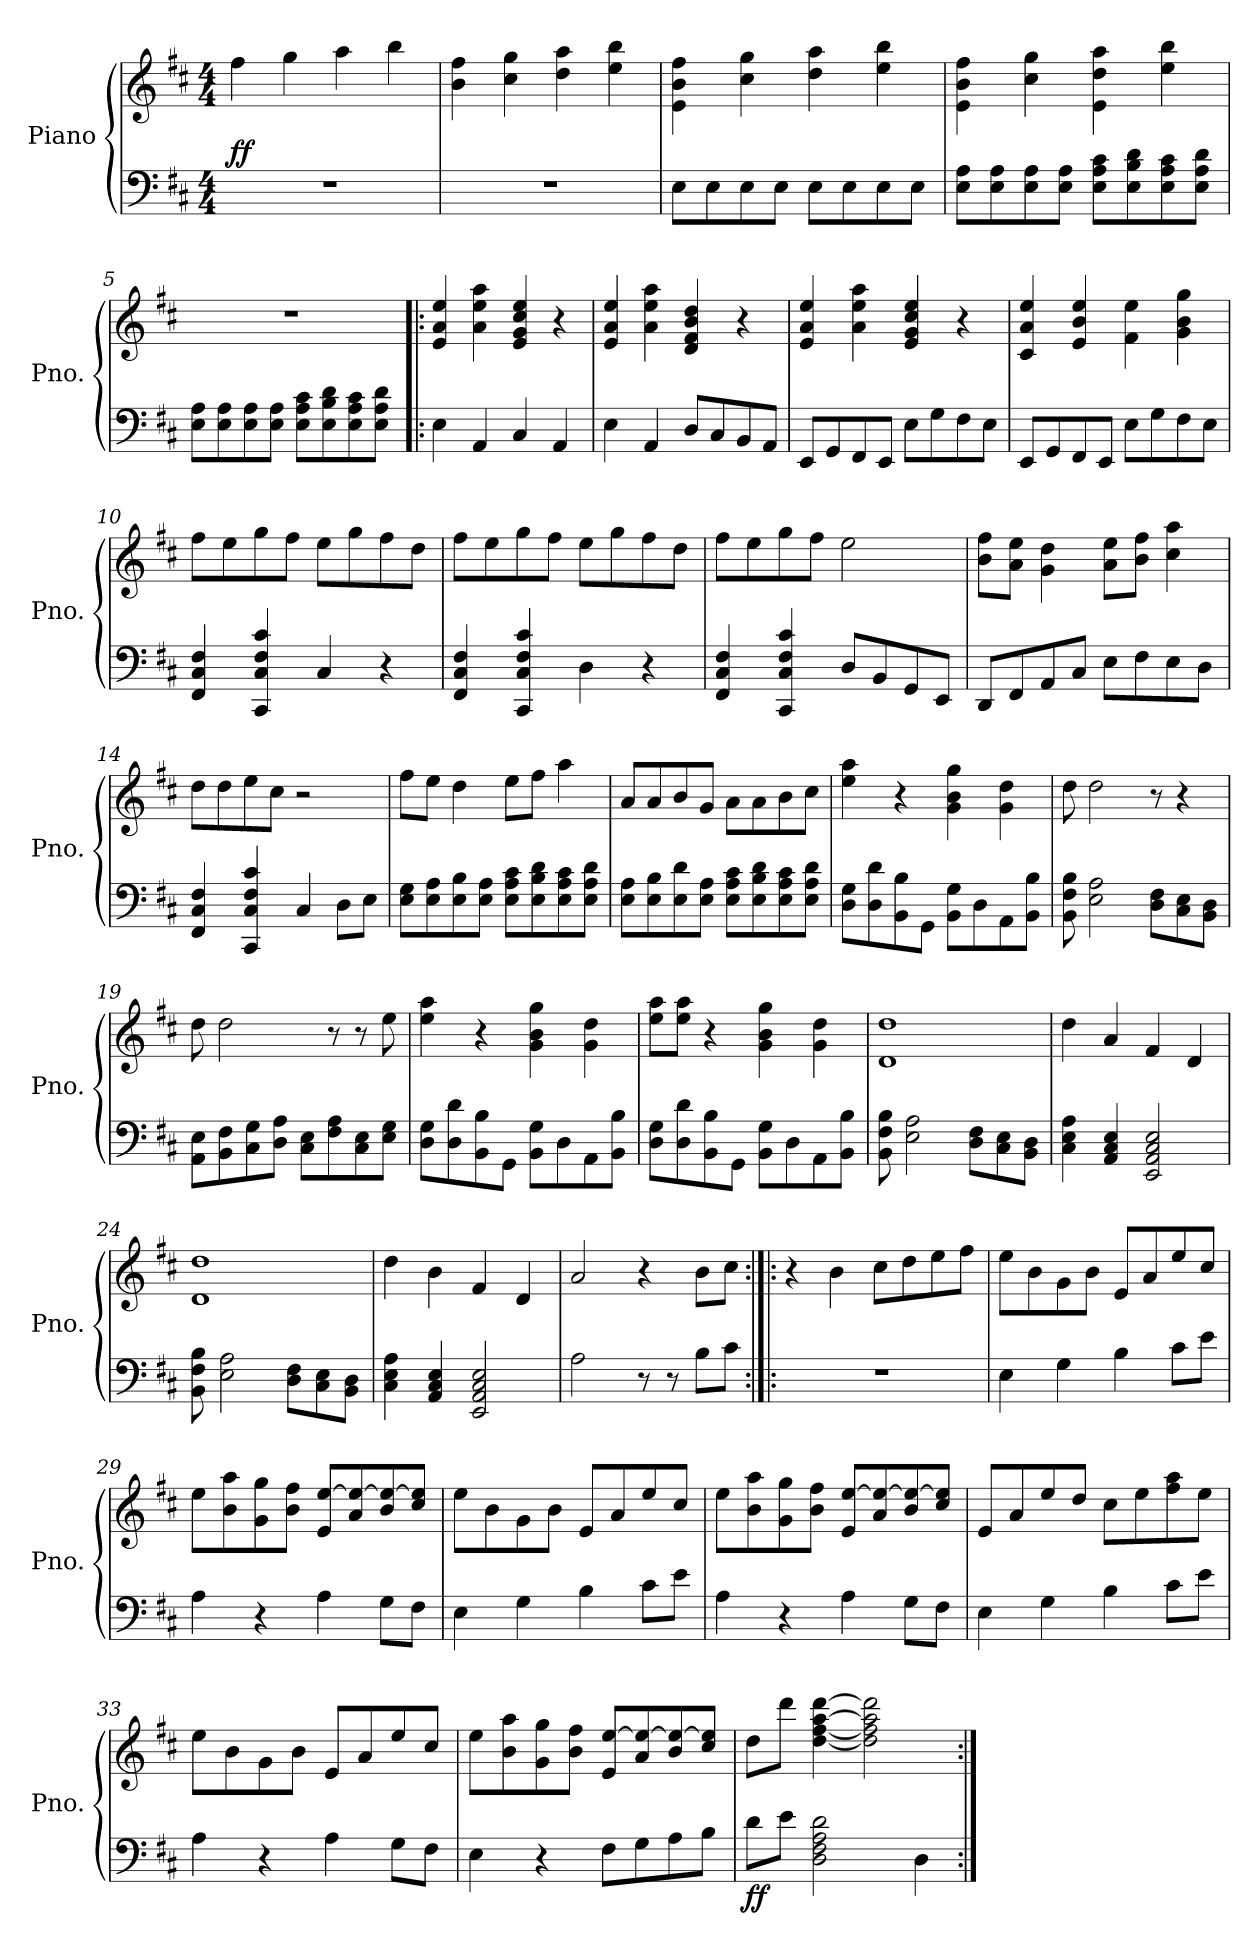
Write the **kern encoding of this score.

**kern	**kern	**dynam
*part1	*part1	*part1
*staff2	*staff1	*staff1/2
*I"Piano	*	*
*I'Pno.	*	*
*clefF4	*clefG2	*
*k[f#c#]	*k[f#c#]	*
*M4/4	*M4/4	*
=1	=1	=1
!	!	!LO:DY:a=2
!	!	!LO:DY:n=1:b=2
1r	4ff#\	f f
.	4gg\	.
.	4aa\	.
.	4bb\	.
=2	=2	=2
1r	4b\ 4ff#\	.
.	4cc#\ 4gg\	.
.	4dd\ 4aa\	.
.	4ee\ 4bb\	.
=3	=3	=3
8E\L	4e\ 4b\ 4ff#\	.
8E\	.	.
8E\	4cc#\ 4gg\	.
8E\J	.	.
8E\L	4dd\ 4aa\	.
8E\	.	.
8E\	4ee\ 4bb\	.
8E\J	.	.
=4	=4	=4
8E\ 8A\L	4e\ 4b\ 4ff#\	.
8E\ 8A\	.	.
8E\ 8A\	4cc#\ 4gg\	.
8E\ 8A\J	.	.
8E\ 8A\ 8c#\L	4e\ 4dd\ 4aa\	.
8E\ 8B\ 8d\	.	.
8E\ 8A\ 8c#\	4ee\ 4bb\	.
8E\ 8A\ 8d\J	.	.
=5	=5	=5
8E\ 8A\L	1r	.
8E\ 8A\	.	.
8E\ 8A\	.	.
8E\ 8A\J	.	.
8E\ 8A\ 8c#\L	.	.
8E\ 8B\ 8d\	.	.
8E\ 8A\ 8c#\	.	.
8E\ 8A\ 8d\J	.	.
!!LO:LB:g=z
=6!|:	=6!|:	=6!|:
4E\	4e/ 4a/ 4ee/	.
4AA/	4a\ 4ee\ 4aa\	.
4C#/	4e/ 4g/ 4cc#/ 4ee/	.
4AA/	4r	.
=7	=7	=7
4E\	4e/ 4a/ 4ee/	.
4AA/	4a\ 4ee\ 4aa\	.
8D/L	4d/ 4f#/ 4b/ 4dd/	.
8C#/	.	.
8BB/	4r	.
8AA/J	.	.
=8	=8	=8
8EE/L	4e/ 4a/ 4ee/	.
8GG/	.	.
8FF#/	4a\ 4ee\ 4aa\	.
8EE/J	.	.
8E\L	4e/ 4g/ 4cc#/ 4ee/	.
8G\	.	.
8F#\	4r	.
8E\J	.	.
=9	=9	=9
8EE/L	4c#/ 4a/ 4ee/	.
8GG/	.	.
8FF#/	4e/ 4b/ 4ee/	.
8EE/J	.	.
8E\L	4f#\ 4ee\	.
8G\	.	.
8F#\	4g\ 4b\ 4gg\	.
8E\J	.	.
=10	=10	=10
4FF#/ 4C#/ 4F#/	8ff#\L	.
.	8ee\	.
4CC#/ 4C#/ 4F#/ 4c#/	8gg\	.
.	8ff#\J	.
4C#/	8ee\L	.
.	8gg\	.
4r	8ff#\	.
.	8dd\J	.
!!LO:LB:g=z
=11	=11	=11
4FF#/ 4C#/ 4F#/	8ff#\L	.
.	8ee\	.
4CC#/ 4C#/ 4F#/ 4c#/	8gg\	.
.	8ff#\J	.
4D\	8ee\L	.
.	8gg\	.
4r	8ff#\	.
.	8dd\J	.
=12	=12	=12
4FF#/ 4C#/ 4F#/	8ff#\L	.
.	8ee\	.
4CC#/ 4C#/ 4F#/ 4c#/	8gg\	.
.	8ff#\J	.
8D/L	2ee\	.
8BB/	.	.
8GG/	.	.
8EE/J	.	.
=13	=13	=13
8DD/L	8b\ 8ff#\L	.
8FF#/	8a\ 8ee\J	.
8AA/	4g\ 4dd\	.
8C#/J	.	.
8E\L	8a\ 8ee\L	.
8F#\	8b\ 8ff#\J	.
8E\	4cc#\ 4aa\	.
8D\J	.	.
=14	=14	=14
4FF#/ 4C#/ 4F#/	8dd\L	.
.	8dd\	.
4CC#/ 4C#/ 4F#/ 4c#/	8ee\	.
.	8cc#\J	.
4C#/	2r	.
8D\L	.	.
8E\J	.	.
=15	=15	=15
8E\ 8G\L	8ff#\L	.
8E\ 8A\	8ee\J	.
8E\ 8B\	4dd\	.
8E\ 8A\J	.	.
8E\ 8A\ 8c#\L	8ee\L	.
8E\ 8B\ 8d\	8ff#\J	.
8E\ 8A\ 8c#\	4aa\	.
8E\ 8A\ 8d\J	.	.
!!LO:LB:g=z
=16	=16	=16
8E\ 8A\L	8a/L	.
8E\ 8B\	8a/	.
8E\ 8d\	8b/	.
8E\ 8A\J	8g/J	.
8E\ 8A\ 8c#\L	8a\L	.
8E\ 8B\ 8d\	8a\	.
8E\ 8A\ 8c#\	8b\	.
8E\ 8A\ 8d\J	8cc#\J	.
=17	=17	=17
8D\ 8G\L	4ee\ 4aa\	.
8D\ 8d\	.	.
8BB\ 8B\	4r	.
8GG\J	.	.
8BB\ 8G\L	4g\ 4b\ 4gg\	.
8D\	.	.
8AA\	4g\ 4dd\	.
8BB\ 8B\J	.	.
=18	=18	=18
8BB\ 8F#\ 8B\	8dd\	.
2E\ 2A\	2dd\	.
8D\ 8F#\L	8r	.
8C#\ 8E\	4r	.
8BB\ 8D\J	.	.
=19	=19	=19
8AA\ 8E\L	8dd\	.
8BB\ 8F#\	2dd\	.
8C#\ 8G\	.	.
8D\ 8A\J	.	.
8C#\ 8E\L	.	.
8F#\ 8A\	8r	.
8C#\ 8E\	8r	.
8E\ 8G\J	8ee\	.
=20	=20	=20
8D\ 8G\L	4ee\ 4aa\	.
8D\ 8d\	.	.
8BB\ 8B\	4r	.
8GG\J	.	.
8BB\ 8G\L	4g\ 4b\ 4gg\	.
8D\	.	.
8AA\	4g\ 4dd\	.
8BB\ 8B\J	.	.
!!LO:LB:g=z
=21	=21	=21
8D\ 8G\L	8ee\ 8aa\L	.
8D\ 8d\	8ee\ 8aa\J	.
8BB\ 8B\	4r	.
8GG\J	.	.
8BB\ 8G\L	4g\ 4b\ 4gg\	.
8D\	.	.
8AA\	4g\ 4dd\	.
8BB\ 8B\J	.	.
=22	=22	=22
8BB\ 8F#\ 8B\	1d 1dd	.
2E\ 2A\	.	.
8D\ 8F#\L	.	.
8C#\ 8E\	.	.
8BB\ 8D\J	.	.
=23	=23	=23
4C#\ 4E\ 4A\	4dd\	.
4AA/ 4C#/ 4E/	4a/	.
2EE/ 2AA/ 2C#/ 2E/	4f#/	.
.	4d/	.
=24	=24	=24
8BB\ 8F#\ 8B\	1d 1dd	.
2E\ 2A\	.	.
8D\ 8F#\L	.	.
8C#\ 8E\	.	.
8BB\ 8D\J	.	.
=25	=25	=25
4C#\ 4E\ 4A\	4dd\	.
4AA/ 4C#/ 4E/	4b\	.
2EE/ 2AA/ 2C#/ 2E/	4f#/	.
.	4d/	.
=26	=26	=26
2A\	2a/	.
8r	4r	.
8r	.	.
8B\L	8b\L	.
8c#\J	8cc#\J	.
=27:|!|:	=27:|!|:	=27:|!|:
!	!	!LO:DY:b=2
!	!	!LO:DY:n=1:b
1r	4r	mf mf
.	4b\	.
.	8cc#\L	.
.	8dd\	.
.	8ee\	.
.	8ff#\J	.
!!LO:PB:g=z
=28	=28	=28
4E\	8ee\L	.
.	8b\	.
4G\	8g\	.
.	8b\J	.
4B\	8e/L	.
.	8a/	.
8c#\L	8ee/	.
8e\J	8cc#/J	.
=29	=29	=29
4A\	8ee\L	.
.	8b\ 8aa\	.
4r	8g\ 8gg\	.
.	8b\ 8ff#\J	.
4A\	8e/ [8ee/L	.
.	8a/ 8ee/_	.
8G\L	8b/ 8ee/_	.
8F#\J	8cc#/ 8ee/]J	.
=30	=30	=30
4E\	8ee\L	.
.	8b\	.
4G\	8g\	.
.	8b\J	.
4B\	8e/L	.
.	8a/	.
8c#\L	8ee/	.
8e\J	8cc#/J	.
=31	=31	=31
4A\	8ee\L	.
.	8b\ 8aa\	.
4r	8g\ 8gg\	.
.	8b\ 8ff#\J	.
4A\	8e/ [8ee/L	.
.	8a/ 8ee/_	.
8G\L	8b/ 8ee/_	.
8F#\J	8cc#/ 8ee/]J	.
!!LO:LB:g=z
=32	=32	=32
4E\	8e/L	.
.	8a/	.
4G\	8ee/	.
.	8dd/J	.
4B\	8cc#\L	.
.	8ee\	.
8c#\L	8ff#\ 8aa\	.
8e\J	8ee\J	.
=33	=33	=33
4A\	8ee\L	.
.	8b\	.
4r	8g\	.
.	8b\J	.
4A\	8e/L	.
.	8a/	.
8G\L	8ee/	.
8F#\J	8cc#/J	.
=34	=34	=34
4E\	8ee\L	.
.	8b\ 8aa\	.
4r	8g\ 8gg\	.
.	8b\ 8ff#\J	.
8F#\L	8e/ [8ee/L	.
8G\	8a/ 8ee/_	.
8A\	8b/ 8ee/_	.
8B\J	8cc#/ 8ee/]J	.
=35	=35	=35
!	!	!LO:DY:b=2
!	!	!LO:DY:n=1:b
8d\L	8dd\L	f f
8e\J	8ddd\J	.
2D\ 2F#\ 2A\ 2d\	[4dd\ [4ff#\ [4aa\ [4ddd\	.
.	2dd\] 2ff#\] 2aa\] 2ddd\]	.
4D\	.	.
=:|!	=:|!	=:|!
*-	*-	*-
